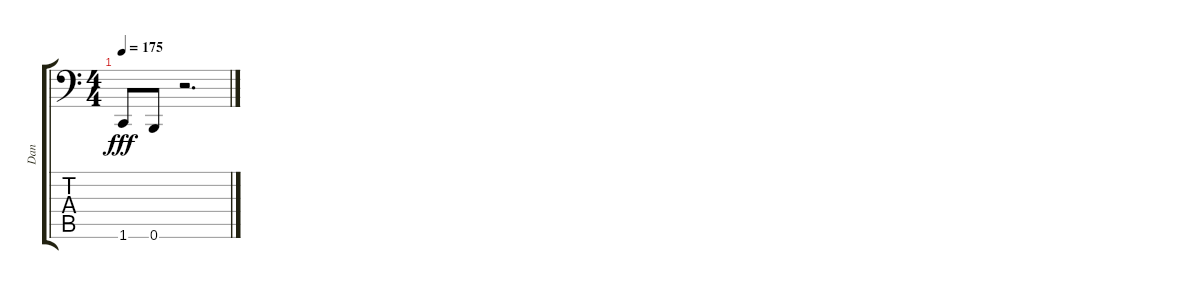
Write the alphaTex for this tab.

\track ("Dan" "Dan") {instrument slapbass1}
\staff {score tabs}
\tuning (Db3 Ab2 E2 B1 Gb1 B0) {hide}
\ts (4 4)
\tempo 175
\clef f4
\ks c
1.6.8{dy fff} 0.6.8 r.2{d}
